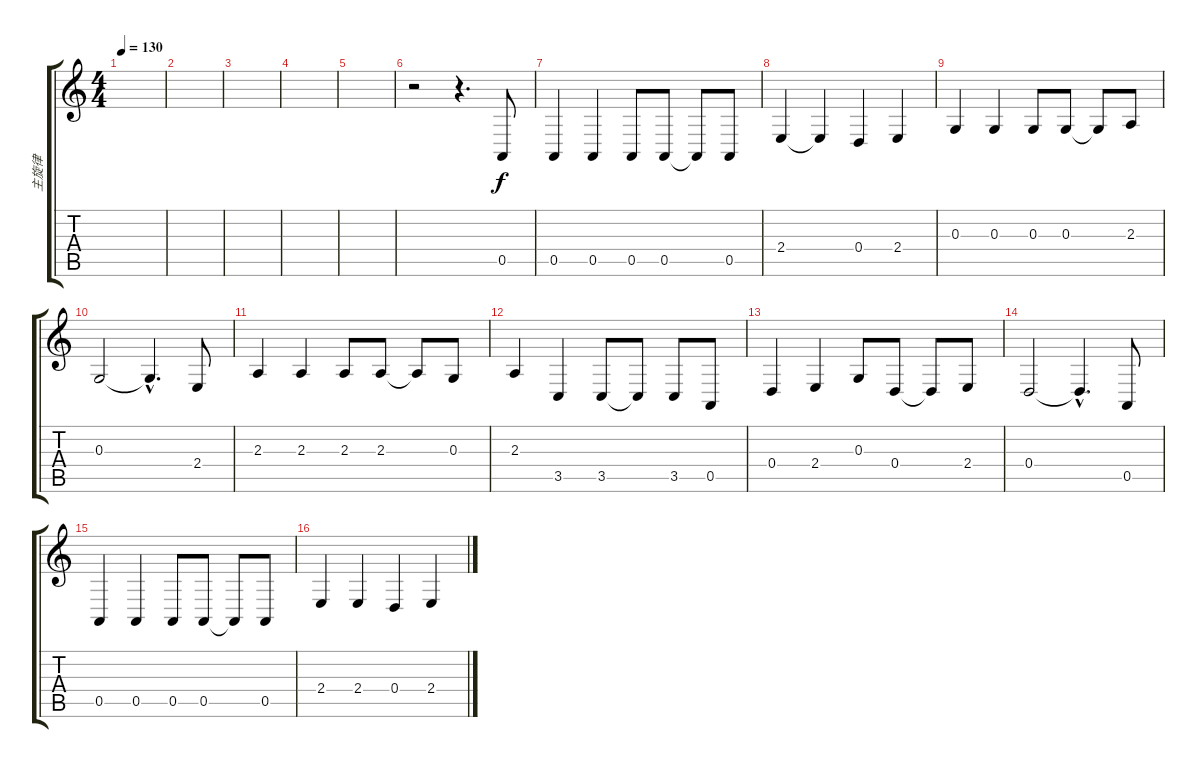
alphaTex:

\track ("主旋律" "主旋律") {instrument violin}
\staff {score tabs}
\tuning (E4 B3 G3 D3 A2 E2) {hide}
\ts (4 4)
\tempo 130
\clef g2
\ks c
|
|
|
|
|
r.2 r.4{d} 0.5.8 |
0.5.4 0.5.4 0.5.8 0.5.8 0.5{t}.8 0.5.8 |
2.4.4 2.4{t}.4 0.4.4 2.4.4 |
0.3.4 0.3.4 0.3.8 0.3.8 0.3{t}.8 2.3.8 |
0.3.2 0.3{hac t}.4{d} 2.4.8 |
2.3.4 2.3.4 2.3.8 2.3.8 2.3{t}.8 0.3.8 |
2.3.4 3.5.4 3.5.8 3.5{t}.8 3.5.8 0.5.8 |
0.4.4 2.4.4 0.3.8 0.4.8 0.4{t}.8 2.4.8 |
0.4.2 0.4{hac t}.4{d} 0.5.8 |
0.5.4 0.5.4 0.5.8 0.5.8 0.5{t}.8 0.5.8 |
2.4.4 2.4.4 0.4.4 2.4.4
